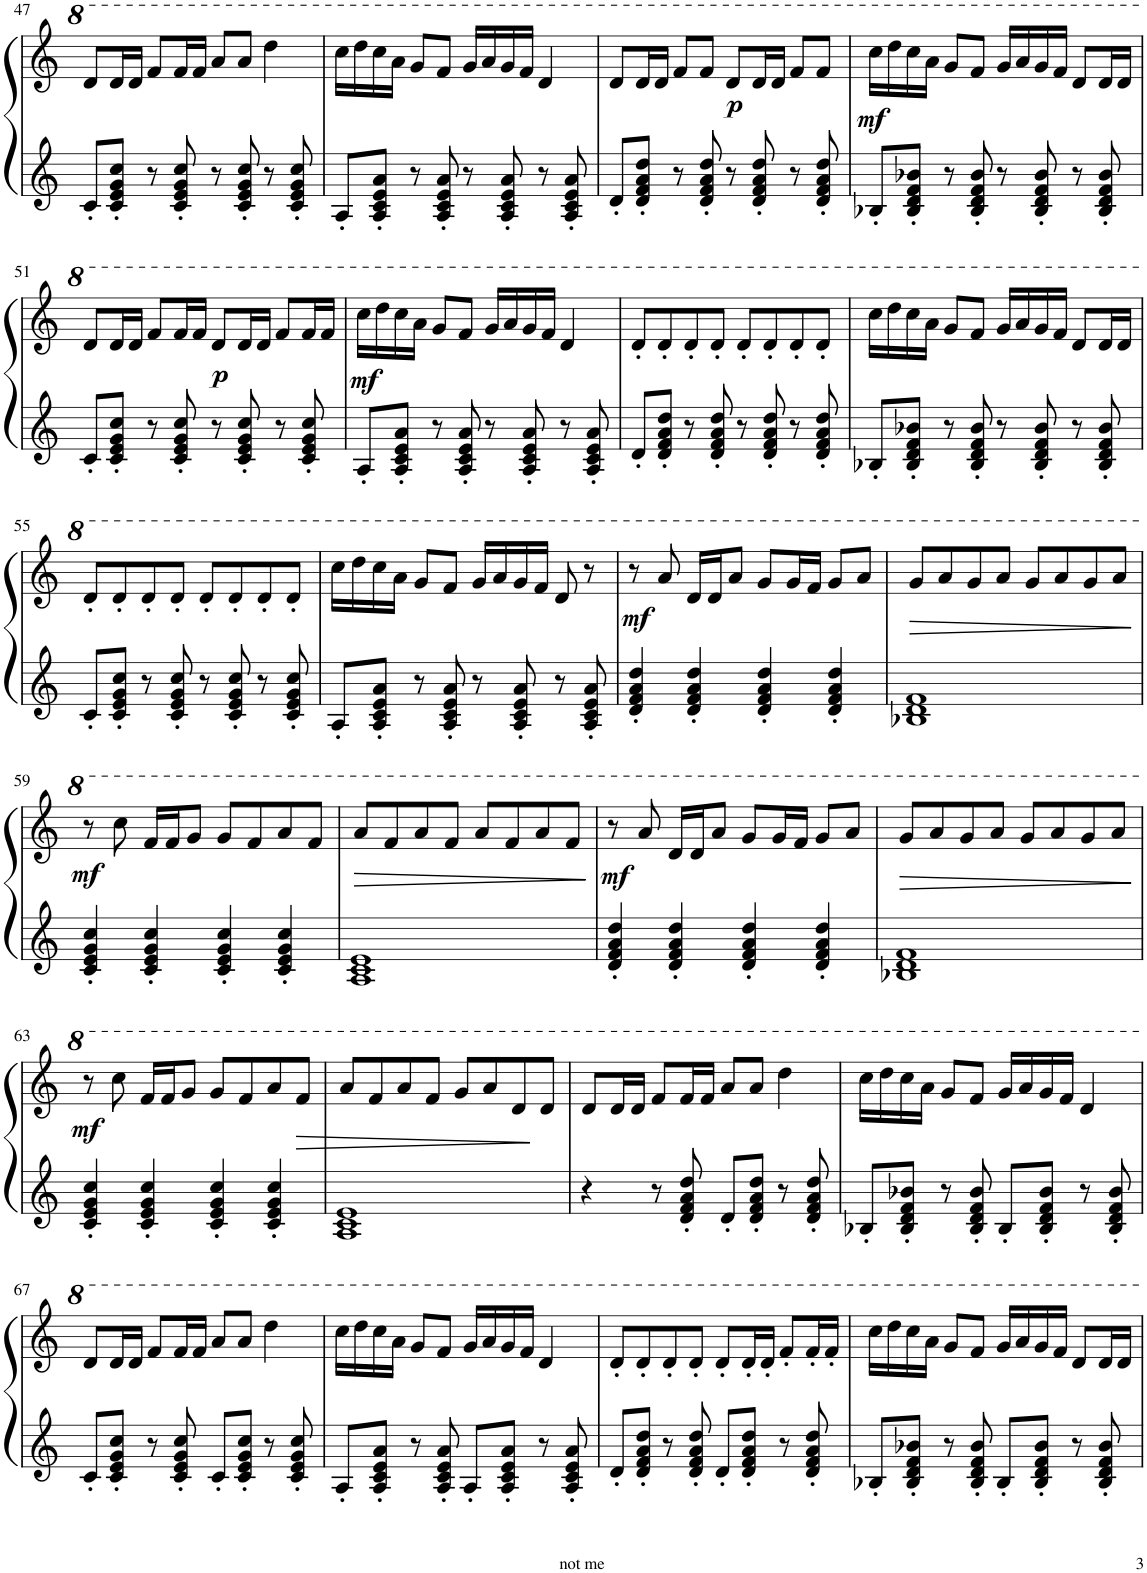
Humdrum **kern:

**kern	**kern	**dynam
*part1	*part1	*part1
*staff2	*staff1	*staff1/2
*I"Piano	*	*
*I'Pno.	*	*
!!LO:PB:g=z
*clefG2	*clefG2	*
*k[]	*k[]	*
*M4/4	*M4/4	*
=47	=47	=47
8c'/L	8dd/L	.
8c/' 8e/' 8g/' 8cc/'J	16dd/L	.
.	16dd/JJ	.
8r	8ff/L	.
8c/' 8e/' 8g/' 8cc/'	16ff/L	.
.	16ff/JJ	.
8r	8aa/L	.
8c/' 8e/' 8g/' 8cc/'	8aa/J	.
8r	4ddd\	.
8c/' 8e/' 8g/' 8cc/'	.	.
=48	=48	=48
8A'/L	16ccc\LL	.
.	16ddd\	.
8A/' 8c/' 8e/' 8a/'J	16ccc\	.
.	16aa\JJ	.
8r	8gg/L	.
8A/' 8c/' 8e/' 8a/'	8ff/J	.
8r	16gg/LL	.
.	16aa/	.
8A/' 8c/' 8e/' 8a/'	16gg/	.
.	16ff/JJ	.
8r	4dd/	.
8A/' 8c/' 8e/' 8a/'	.	.
=49	=49	=49
8d'/L	8dd/L	.
8d/' 8f/' 8a/' 8dd/'J	16dd/L	.
.	16dd/JJ	.
8r	8ff/L	.
8d/' 8f/' 8a/' 8dd/'	8ff/J	.
!	!	!LO:DY:b
8r	8dd/L	p
8d/' 8f/' 8a/' 8dd/'	16dd/L	.
.	16dd/JJ	.
8r	8ff/L	.
8d/' 8f/' 8a/' 8dd/'	8ff/J	.
=50	=50	=50
!	!	!LO:DY:b
8B-X'/L	16ccc\LL	mf
.	16ddd\	.
8B-/' 8d/' 8f/' 8b-X/'J	16ccc\	.
.	16aa\JJ	.
8r	8gg/L	.
8B-/' 8d/' 8f/' 8b-/'	8ff/J	.
8r	16gg/LL	.
.	16aa/	.
8B-/' 8d/' 8f/' 8b-/'	16gg/	.
.	16ff/JJ	.
8r	8dd/L	.
8B-/' 8d/' 8f/' 8b-/'	16dd/L	.
.	16dd/JJ	.
!!LO:LB:g=z
=51	=51	=51
8c'/L	8dd/L	.
8c/' 8e/' 8g/' 8cc/'J	16dd/L	.
.	16dd/JJ	.
8r	8ff/L	.
8c/' 8e/' 8g/' 8cc/'	16ff/L	.
.	16ff/JJ	.
!	!	!LO:DY:b
8r	8dd/L	p
8c/' 8e/' 8g/' 8cc/'	16dd/L	.
.	16dd/JJ	.
8r	8ff/L	.
8c/' 8e/' 8g/' 8cc/'	16ff/L	.
.	16ff/JJ	.
=52	=52	=52
!	!	!LO:DY:b
8A'/L	16ccc\LL	mf
.	16ddd\	.
8A/' 8c/' 8e/' 8a/'J	16ccc\	.
.	16aa\JJ	.
8r	8gg/L	.
8A/' 8c/' 8e/' 8a/'	8ff/J	.
8r	16gg/LL	.
.	16aa/	.
8A/' 8c/' 8e/' 8a/'	16gg/	.
.	16ff/JJ	.
8r	4dd/	.
8A/' 8c/' 8e/' 8a/'	.	.
=53	=53	=53
8d'/L	8dd'/L	.
8d/' 8f/' 8a/' 8dd/'J	8dd'/	.
8r	8dd'/	.
8d/' 8f/' 8a/' 8dd/'	8dd'/J	.
8r	8dd'/L	.
8d/' 8f/' 8a/' 8dd/'	8dd'/	.
8r	8dd'/	.
8d/' 8f/' 8a/' 8dd/'	8dd'/J	.
=54	=54	=54
8B-X'/L	16ccc\LL	.
.	16ddd\	.
8B-/' 8d/' 8f/' 8b-X/'J	16ccc\	.
.	16aa\JJ	.
8r	8gg/L	.
8B-/' 8d/' 8f/' 8b-/'	8ff/J	.
8r	16gg/LL	.
.	16aa/	.
8B-/' 8d/' 8f/' 8b-/'	16gg/	.
.	16ff/JJ	.
8r	8dd/L	.
8B-/' 8d/' 8f/' 8b-/'	16dd/L	.
.	16dd/JJ	.
!!LO:LB:g=z
=55	=55	=55
8c'/L	8dd'/L	.
8c/' 8e/' 8g/' 8cc/'J	8dd'/	.
8r	8dd'/	.
8c/' 8e/' 8g/' 8cc/'	8dd'/J	.
8r	8dd'/L	.
8c/' 8e/' 8g/' 8cc/'	8dd'/	.
8r	8dd'/	.
8c/' 8e/' 8g/' 8cc/'	8dd'/J	.
=56	=56	=56
8A'/L	16ccc\LL	.
.	16ddd\	.
8A/' 8c/' 8e/' 8a/'J	16ccc\	.
.	16aa\JJ	.
8r	8gg/L	.
8A/' 8c/' 8e/' 8a/'	8ff/J	.
8r	16gg/LL	.
.	16aa/	.
8A/' 8c/' 8e/' 8a/'	16gg/	.
.	16ff/JJ	.
8r	8dd/	.
8A/' 8c/' 8e/' 8a/'	8r	.
=57	=57	=57
!	!	!LO:DY:b
4d/' 4f/' 4a/' 4dd/'	8r	mf
.	8aa/	.
4d/' 4f/' 4a/' 4dd/'	16dd/LL	.
.	16dd/J	.
.	8aa/J	.
4d/' 4f/' 4a/' 4dd/'	8gg/L	.
.	16gg/L	.
.	16ff/JJ	.
4d/' 4f/' 4a/' 4dd/'	8gg/L	.
.	8aa/J	.
=58	=58	=58
!	!	!LO:HP:b
1B-X 1d 1f	8gg/L	>
.	8aa/	.
.	8gg/	.
.	8aa/J	.
.	8gg/L	.
.	8aa/	.
.	8gg/	.
.	8aa/J	.
.	.	]
!!LO:LB:g=z
=59	=59	=59
!	!	!LO:DY:b
4c/' 4e/' 4g/' 4cc/'	8r	mf
.	8ccc\	.
4c/' 4e/' 4g/' 4cc/'	16ff/LL	.
.	16ff/J	.
.	8gg/J	.
4c/' 4e/' 4g/' 4cc/'	8gg/L	.
.	8ff/	.
4c/' 4e/' 4g/' 4cc/'	8aa/	.
.	8ff/J	.
=60	=60	=60
!	!	!LO:HP:b
1A 1c 1e	8aa/L	>
.	8ff/	.
.	8aa/	.
.	8ff/J	.
.	8aa/L	.
.	8ff/	.
.	8aa/	.
.	8ff/J	.
.	.	]
=61	=61	=61
!	!	!LO:DY:b
4d/' 4f/' 4a/' 4dd/'	8r	mf
.	8aa/	.
4d/' 4f/' 4a/' 4dd/'	16dd/LL	.
.	16dd/J	.
.	8aa/J	.
4d/' 4f/' 4a/' 4dd/'	8gg/L	.
.	16gg/L	.
.	16ff/JJ	.
4d/' 4f/' 4a/' 4dd/'	8gg/L	.
.	8aa/J	.
=62	=62	=62
!	!	!LO:HP:b
1B-X 1d 1f	8gg/L	>
.	8aa/	.
.	8gg/	.
.	8aa/J	.
.	8gg/L	.
.	8aa/	.
.	8gg/	.
.	8aa/J	.
.	.	]
!!LO:LB:g=z
=63	=63	=63
!	!	!LO:DY:b
4c/' 4e/' 4g/' 4cc/'	8r	mf
.	8ccc\	.
4c/' 4e/' 4g/' 4cc/'	16ff/LL	.
.	16ff/J	.
.	8gg/J	.
4c/' 4e/' 4g/' 4cc/'	8gg/L	.
.	8ff/	.
4c/' 4e/' 4g/' 4cc/'	8aa/	.
!	!	!LO:HP:b
.	8ff/J	>
=64	=64	=64
1A 1c 1e	8aa/L	.
.	8ff/	.
.	8aa/	.
.	8ff/J	.
.	8gg/L	.
.	8aa/	.
.	8dd/	.
.	8dd/J	]
=65	=65	=65
4r	8dd/L	.
.	16dd/L	.
.	16dd/JJ	.
8r	8ff/L	.
8d/' 8f/' 8a/' 8dd/'	16ff/L	.
.	16ff/JJ	.
8d'/L	8aa/L	.
8d/' 8f/' 8a/' 8dd/'J	8aa/J	.
8r	4ddd\	.
8d/' 8f/' 8a/' 8dd/'	.	.
=66	=66	=66
8B-X'/L	16ccc\LL	.
.	16ddd\	.
8B-/' 8d/' 8f/' 8b-X/'J	16ccc\	.
.	16aa\JJ	.
8r	8gg/L	.
8B-/' 8d/' 8f/' 8b-/'	8ff/J	.
8B-'/L	16gg/LL	.
.	16aa/	.
8B-/' 8d/' 8f/' 8b-/'J	16gg/	.
.	16ff/JJ	.
8r	4dd/	.
8B-/' 8d/' 8f/' 8b-/'	.	.
!!LO:LB:g=z
=67	=67	=67
8c'/L	8dd/L	.
8c/' 8e/' 8g/' 8cc/'J	16dd/L	.
.	16dd/JJ	.
8r	8ff/L	.
8c/' 8e/' 8g/' 8cc/'	16ff/L	.
.	16ff/JJ	.
8c'/L	8aa/L	.
8c/' 8e/' 8g/' 8cc/'J	8aa/J	.
8r	4ddd\	.
8c/' 8e/' 8g/' 8cc/'	.	.
=68	=68	=68
8A'/L	16ccc\LL	.
.	16ddd\	.
8A/' 8c/' 8e/' 8a/'J	16ccc\	.
.	16aa\JJ	.
8r	8gg/L	.
8A/' 8c/' 8e/' 8a/'	8ff/J	.
8A'/L	16gg/LL	.
.	16aa/	.
8A/' 8c/' 8e/' 8a/'J	16gg/	.
.	16ff/JJ	.
8r	4dd/	.
8A/' 8c/' 8e/' 8a/'	.	.
=69	=69	=69
8d'/L	8dd'/L	.
8d/' 8f/' 8a/' 8dd/'J	8dd'/	.
8r	8dd'/	.
8d/' 8f/' 8a/' 8dd/'	8dd'/J	.
8d'/L	8dd'/L	.
8d/' 8f/' 8a/' 8dd/'J	16dd'/L	.
.	16dd'/JJ	.
8r	8ff'/L	.
8d/' 8f/' 8a/' 8dd/'	16ff'/L	.
.	16ff'/JJ	.
=70	=70	=70
8B-X'/L	16ccc\LL	.
.	16ddd\	.
8B-/' 8d/' 8f/' 8b-X/'J	16ccc\	.
.	16aa\JJ	.
8r	8gg/L	.
8B-/' 8d/' 8f/' 8b-/'	8ff/J	.
8B-'/L	16gg/LL	.
.	16aa/	.
8B-/' 8d/' 8f/' 8b-/'J	16gg/	.
.	16ff/JJ	.
8r	8dd/L	.
8B-/' 8d/' 8f/' 8b-/'	16dd/L	.
.	16dd/JJ	.
=	=	=
*-	*-	*-
